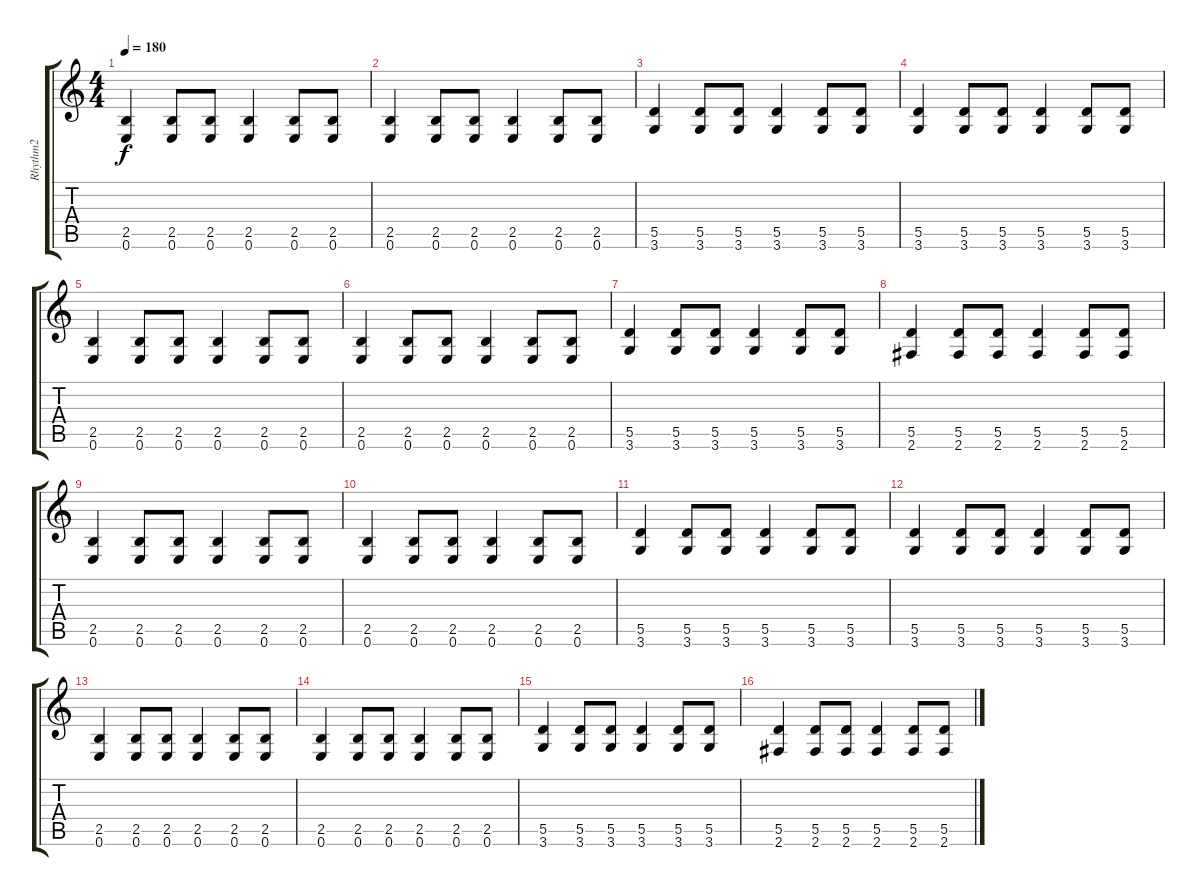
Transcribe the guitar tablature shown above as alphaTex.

\track ("Rhythm2" "Rhythm2") {instrument distortionguitar}
\staff {score tabs}
\tuning (E4 B3 G3 D3 A2 E2) {hide}
\ts (4 4)
\tempo 180
\clef g2
\ks c
(2.5 0.6).4{dy f} (2.5 0.6).8 (2.5 0.6).8 (2.5 0.6).4 (2.5 0.6).8 (2.5 0.6).8 |
(2.5 0.6).4 (2.5 0.6).8 (2.5 0.6).8 (2.5 0.6).4 (2.5 0.6).8 (2.5 0.6).8 |
(5.5 3.6).4 (5.5 3.6).8 (5.5 3.6).8 (5.5 3.6).4 (5.5 3.6).8 (5.5 3.6).8 |
(5.5 3.6).4 (5.5 3.6).8 (5.5 3.6).8 (5.5 3.6).4 (5.5 3.6).8 (5.5 3.6).8 |
(2.5 0.6).4 (2.5 0.6).8 (2.5 0.6).8 (2.5 0.6).4 (2.5 0.6).8 (2.5 0.6).8 |
(2.5 0.6).4 (2.5 0.6).8 (2.5 0.6).8 (2.5 0.6).4 (2.5 0.6).8 (2.5 0.6).8 |
(5.5 3.6).4 (5.5 3.6).8 (5.5 3.6).8 (5.5 3.6).4 (5.5 3.6).8 (5.5 3.6).8 |
(5.5 2.6).4 (5.5 2.6).8 (5.5 2.6).8 (5.5 2.6).4 (5.5 2.6).8 (5.5 2.6).8 |
(2.5 0.6).4 (2.5 0.6).8 (2.5 0.6).8 (2.5 0.6).4 (2.5 0.6).8 (2.5 0.6).8 |
(2.5 0.6).4 (2.5 0.6).8 (2.5 0.6).8 (2.5 0.6).4 (2.5 0.6).8 (2.5 0.6).8 |
(5.5 3.6).4 (5.5 3.6).8 (5.5 3.6).8 (5.5 3.6).4 (5.5 3.6).8 (5.5 3.6).8 |
(5.5 3.6).4 (5.5 3.6).8 (5.5 3.6).8 (5.5 3.6).4 (5.5 3.6).8 (5.5 3.6).8 |
(2.5 0.6).4 (2.5 0.6).8 (2.5 0.6).8 (2.5 0.6).4 (2.5 0.6).8 (2.5 0.6).8 |
(2.5 0.6).4 (2.5 0.6).8 (2.5 0.6).8 (2.5 0.6).4 (2.5 0.6).8 (2.5 0.6).8 |
(5.5 3.6).4 (5.5 3.6).8 (5.5 3.6).8 (5.5 3.6).4 (5.5 3.6).8 (5.5 3.6).8 |
(5.5 2.6).4 (5.5 2.6).8 (5.5 2.6).8 (5.5 2.6).4 (5.5 2.6).8 (5.5 2.6).8
